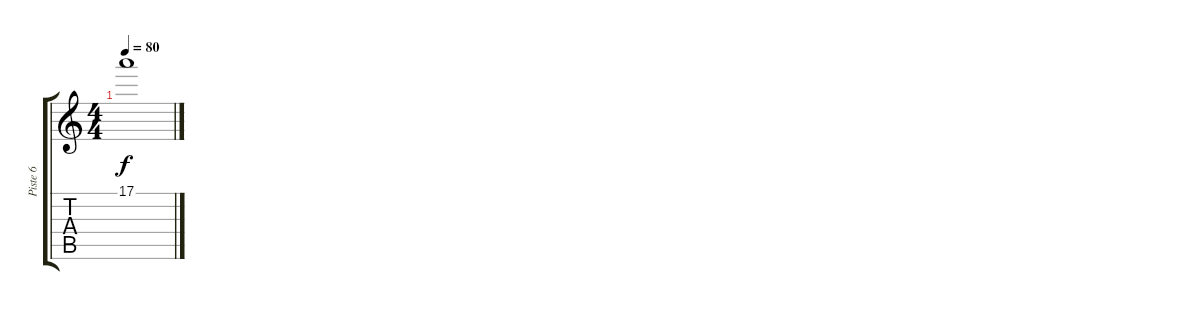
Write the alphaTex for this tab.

\track ("Piste 6" "Piste 6") {instrument acousticguitarnylon}
\staff {score tabs}
\tuning (E4 B3 G3 D3 A2 E2) {hide}
\ts (4 4)
\tempo 80
\clef g2
\ks c
17.1.1{dy f}
